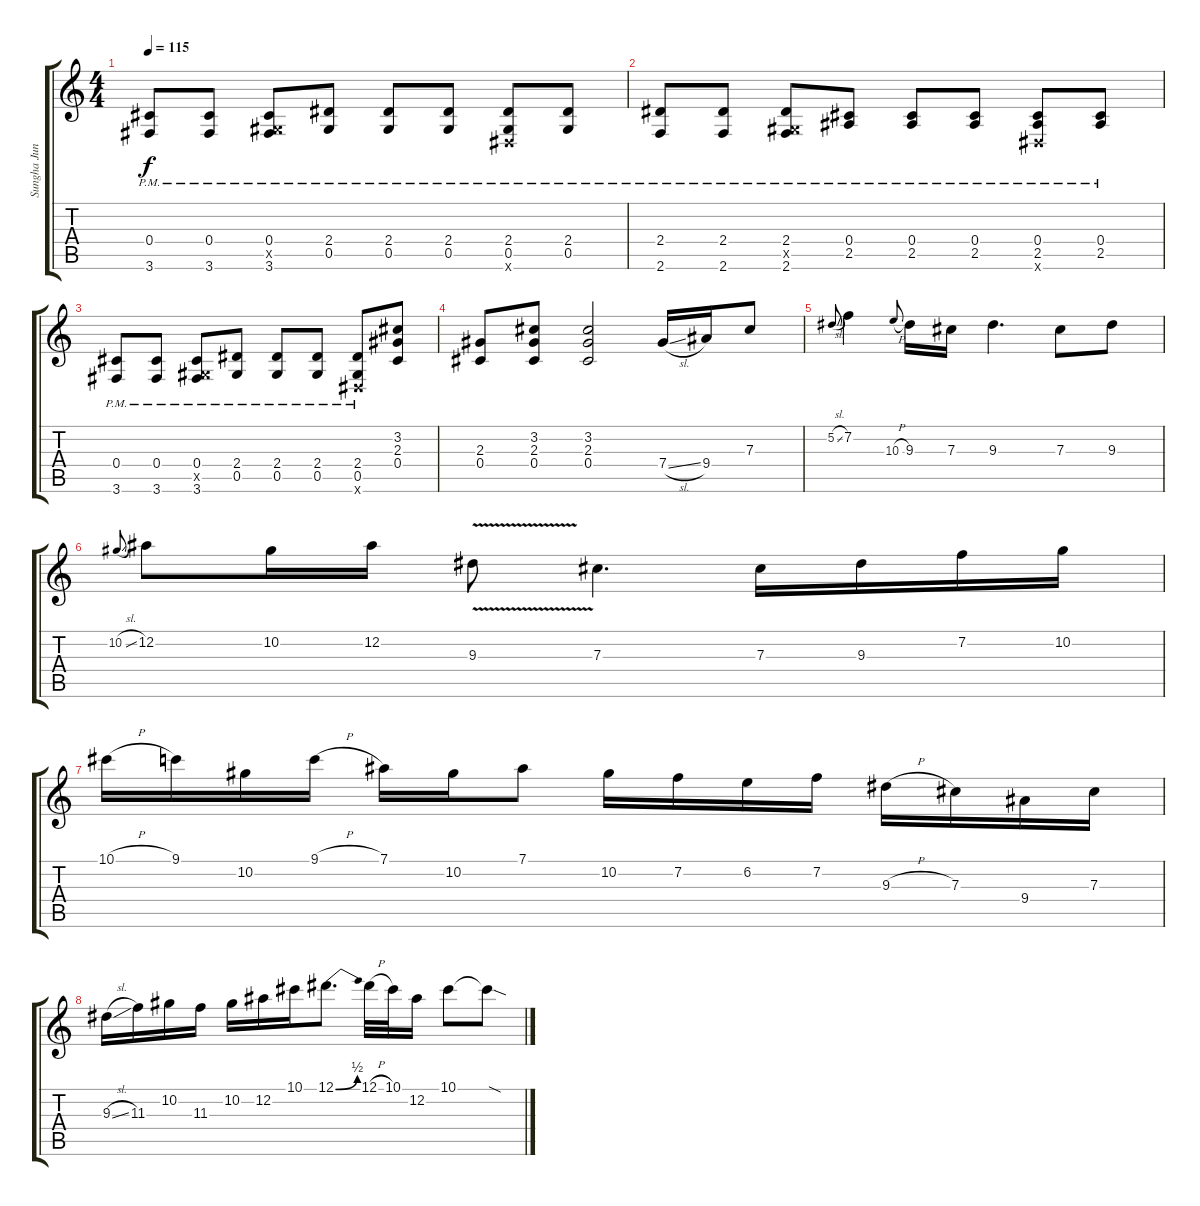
\track ("Sungha Jung" "Sungha Jun") {instrument acousticguitarsteel}
\staff {score tabs}
\tuning (Eb4 Bb3 Gb3 Db3 Ab2 Eb2) {hide}
\ts (4 4)
\tempo 115
\clef g2
\ks c
(0.4{pm} 3.6{pm}).8{dy f} (0.4{pm} 3.6{pm}).8 (0.4{pm} 0.5{x} 3.6{pm}).8 (2.4{pm} 0.5{pm}).8 (2.4{pm} 0.5{pm}).8 (2.4{pm} 0.5{pm}).8 (2.4{pm} 0.5{pm} 0.6{x}).8 (2.4{pm} 0.5{pm}).8 |
(2.4{pm} 2.6{pm}).8 (2.4{pm} 2.6{pm}).8 (2.4{pm} 0.5{x} 2.6{pm}).8 (0.4{pm} 2.5{pm}).8 (0.4{pm} 2.5{pm}).8 (0.4{pm} 2.5{pm}).8 (0.4{pm} 2.5{pm} 0.6{x}).8 (0.4{pm} 2.5{pm}).8 |
(0.4{pm} 3.6{pm}).8 (0.4{pm} 3.6{pm}).8 (0.4{pm} 0.5{x} 3.6{pm}).8 (2.4{pm} 0.5{pm}).8 (2.4{pm} 0.5{pm}).8 (2.4{pm} 0.5{pm}).8 (2.4{pm} 0.5{pm} 0.6{x}).8 (3.2 2.3 0.4).8 |
(2.3 0.4).8 (3.2 2.3 0.4).8 (3.2 2.3 0.4).2 7.4{sl}.16 9.4.16 7.3.8 |
5.2{sl}.8{gr onbeat} 7.2.4{volume 16} 10.3{h}.8{gr onbeat} 9.3.16 7.3.16 9.3.4{d} 7.3.8 9.3.8 |
10.2{sl}.8{gr onbeat} 12.2.8 10.2.16 12.2.16 9.3{v}.8 7.3.4{d} 7.3.16 9.3.16 7.2.16 10.2.16 |
10.1{h}.16 9.1.16 10.2.16 9.1{h}.16 7.1.16 10.2.16 7.1.8 10.2.16 7.2.16 6.2.16 7.2.16 9.3{h}.16 7.3.16 9.4.16 7.3.16 |
9.3{sl}.16 11.3.16 10.2.16 11.3.16 10.2.16 12.2.16 10.1.16 12.1{be (bend 0 0 60 2)}.8{d} 12.1{h}.32 10.1.32 12.2.16 10.1.8 10.1{sod t}.8
